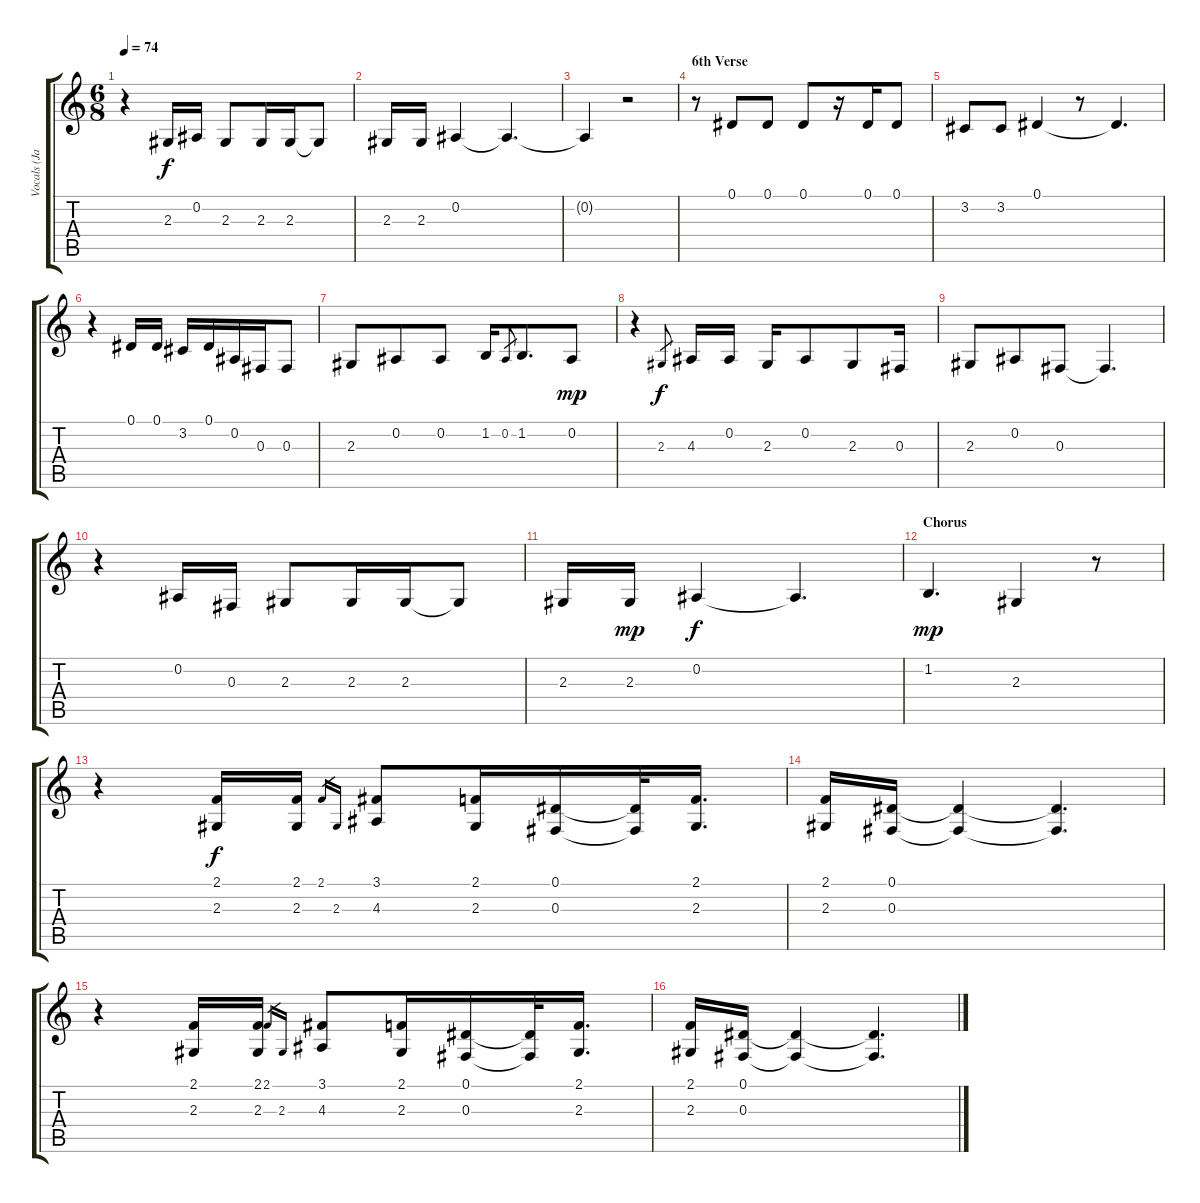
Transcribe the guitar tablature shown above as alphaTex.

\track ("Vocals (James Hetfield)" "Vocals (Ja") {instrument tenorsax}
\staff {score tabs}
\tuning (Eb4 Bb3 Gb3 Db3 Ab2 Eb2) {hide}
\ts (6 8)
\tempo 74
\clef g2
\ks c
r.4{dy f} 2.3.16 0.2.16 2.3.8 2.3.16 2.3.16 2.3{t}.8 |
2.3.16 2.3.16 0.2.4 0.2{t}.4{d} |
0.2{t}.4 r.2 |
\section ("" "6th Verse")
r.8 0.1.8 0.1.8 0.1.8 r.16 0.1.16 0.1.8 |
3.2.8 3.2.8 0.1.4 r.8 0.1{t}.4{d} |
r.4 0.1.16 0.1.16 3.2.16 0.1.16 0.2.16 0.3.16 0.3.8 |
2.3.8 0.2.8 0.2.8 1.2.16 0.2.8{gr} 1.2.8{d} 0.2.8{dy mp} |
r.4 2.3.8{gr dy f} 4.3.16 0.2.16 2.3.16 0.2.8 2.3.8 0.3.16 |
2.3.8 0.2.8 0.3.8 0.3{t}.4{d} |
r.4 0.2.16 0.3.16 2.3.8 2.3.16 2.3.16 2.3{t}.8 |
2.3.16 2.3.16{dy mp} 0.2.4{dy f} 0.2{t}.4{d} |
\section ("" "Chorus")
1.2.4{d dy mp} 2.3.4 r.8 |
r.4 (2.1 2.3).16{dy f} (2.1 2.3).16 2.1.16{gr} 2.3.16{gr} (3.1 4.3).8 (2.1 2.3).16 (0.1 0.3).16 (0.1{t} 0.3{t}).32 (2.1 2.3).16{d} |
(2.1 2.3).16 (0.1 0.3).16 (0.1{t} 0.3{t}).4 (0.1{t} 0.3{t}).4{d} |
r.4 (2.1 2.3).16 (2.1 2.3).16 2.1.16{gr} 2.3.16{gr} (3.1 4.3).8 (2.1 2.3).16 (0.1 0.3).16 (0.1{t} 0.3{t}).32 (2.1 2.3).16{d} |
(2.1 2.3).16 (0.1 0.3).16 (0.1{t} 0.3{t}).4 (0.1{t} 0.3{t}).4{d}
